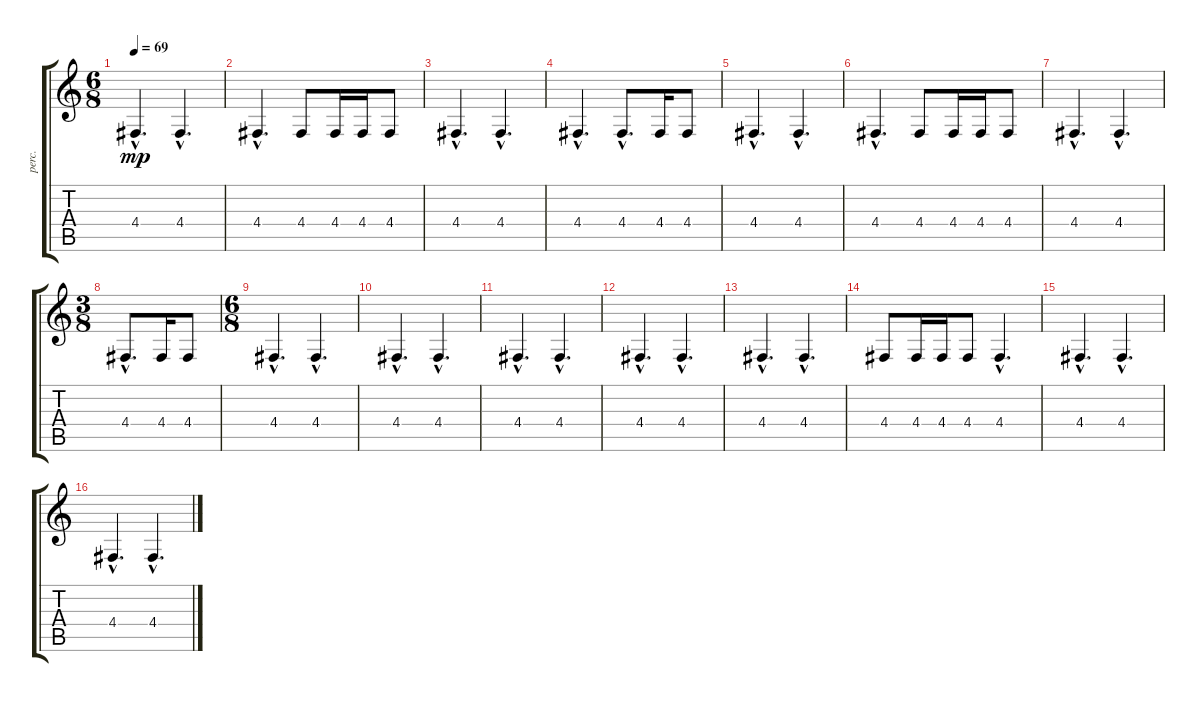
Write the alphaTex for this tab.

\track ("perc." "perc.") {instrument acousticgrandpiano}
\staff {score tabs}
\tuning (E4 B3 G3 D3 A2 E2) {hide}
\ts (6 8)
\tempo 69
\clef g2
\ks c
4.4{hac}.4{d dy mp instrument acousticgrandpiano} 4.4{hac}.4{d} |
4.4{hac}.4{d} 4.4.8 4.4.16 4.4.16 4.4.8 |
4.4{hac}.4{d} 4.4{hac}.4{d} |
4.4{hac}.4{d} 4.4{hac}.8{d} 4.4.16 4.4.8 |
4.4{hac}.4{d} 4.4{hac}.4{d} |
4.4{hac}.4{d} 4.4.8 4.4.16 4.4.16 4.4.8 |
4.4{hac}.4{d} 4.4{hac}.4{d} |
\ts (3 8)
4.4{hac}.8{d} 4.4.16 4.4.8 |
\ts (6 8)
4.4{hac}.4{d} 4.4{hac}.4{d} |
4.4{hac}.4{d} 4.4{hac}.4{d} |
4.4{hac}.4{d} 4.4{hac}.4{d} |
4.4{hac}.4{d} 4.4{hac}.4{d} |
4.4{hac}.4{d} 4.4{hac}.4{d} |
4.4.8 4.4.16 4.4.16 4.4.8 4.4{hac}.4{d} |
4.4{hac}.4{d} 4.4{hac}.4{d} |
4.4{hac}.4{d} 4.4{hac}.4{d}
